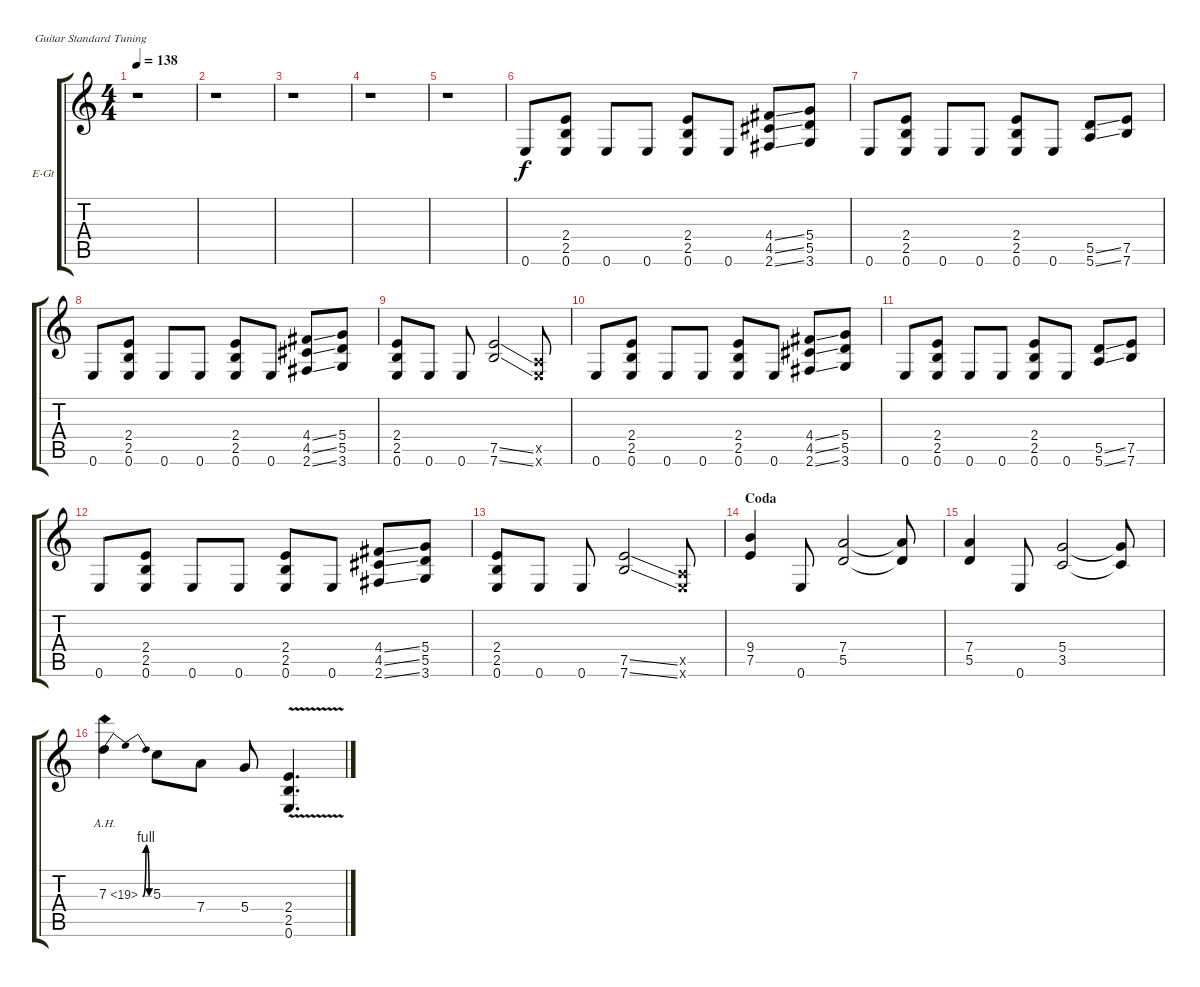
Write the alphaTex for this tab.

\bracketExtendMode groupsimilarinstruments
\firstSystemTrackNameOrientation horizontal
\otherSystemsTrackNameOrientation horizontal
\track ("Holstinin" "E-Gt") {instrument overdrivenguitar}
\staff {score tabs}
\tuning (E4 B3 G3 D3 A2 E2)
\ts (4 4)
\tempo 138
\clef g2
\ks c
r.1{dy f} |
r.1 |
r.1 |
r.1 |
r.1 |
0.6.8 (2.4 2.5 0.6).8 0.6.8 0.6.8 (2.4 2.5 0.6).8 0.6.8 (4.4{ss} 4.5{ss} 2.6{ss}).8 (5.4 5.5 3.6).8 |
0.6.8 (2.4 2.5 0.6).8 0.6.8 0.6.8 (2.4 2.5 0.6).8 0.6.8 (5.5{ss} 5.6{ss}).8 (7.5 7.6).8 |
0.6.8 (2.4 2.5 0.6).8 0.6.8 0.6.8 (2.4 2.5 0.6).8 0.6.8 (4.4{ss} 4.5{ss} 2.6{ss}).8 (5.4 5.5 3.6).8 |
(2.4 2.5 0.6).8 0.6.8 0.6.8 (7.5{ss} 7.6{ss}).2 (0.5{x} 0.6{x}).8 |
0.6.8 (2.4 2.5 0.6).8 0.6.8 0.6.8 (2.4 2.5 0.6).8 0.6.8 (4.4{ss} 4.5{ss} 2.6{ss}).8 (5.4 5.5 3.6).8 |
0.6.8 (2.4 2.5 0.6).8 0.6.8 0.6.8 (2.4 2.5 0.6).8 0.6.8 (5.5{ss} 5.6{ss}).8 (7.5 7.6).8 |
0.6.8 (2.4 2.5 0.6).8 0.6.8 0.6.8 (2.4 2.5 0.6).8 0.6.8 (4.4{ss} 4.5{ss} 2.6{ss}).8 (5.4 5.5 3.6).8 |
(2.4 2.5 0.6).8 0.6.8 0.6.8 (7.5{ss} 7.6{ss}).2 (0.5{x} 0.6{x}).8 |
\section ("" "Coda")
(9.4 7.5).4 0.6.8 (7.4 5.5).2 (7.4{t} 5.5{t}).8 |
(7.4 5.5).4 0.6.8 (5.4 3.5).2 (5.4{t} 3.5{t}).8 |
7.3{be (bendrelease 0 0 30 4 30 4 60 0) ah 12}.4 5.3.8 7.4.8 5.4.8 (2.4{v} 2.5{v} 0.6{v}).4{d}
